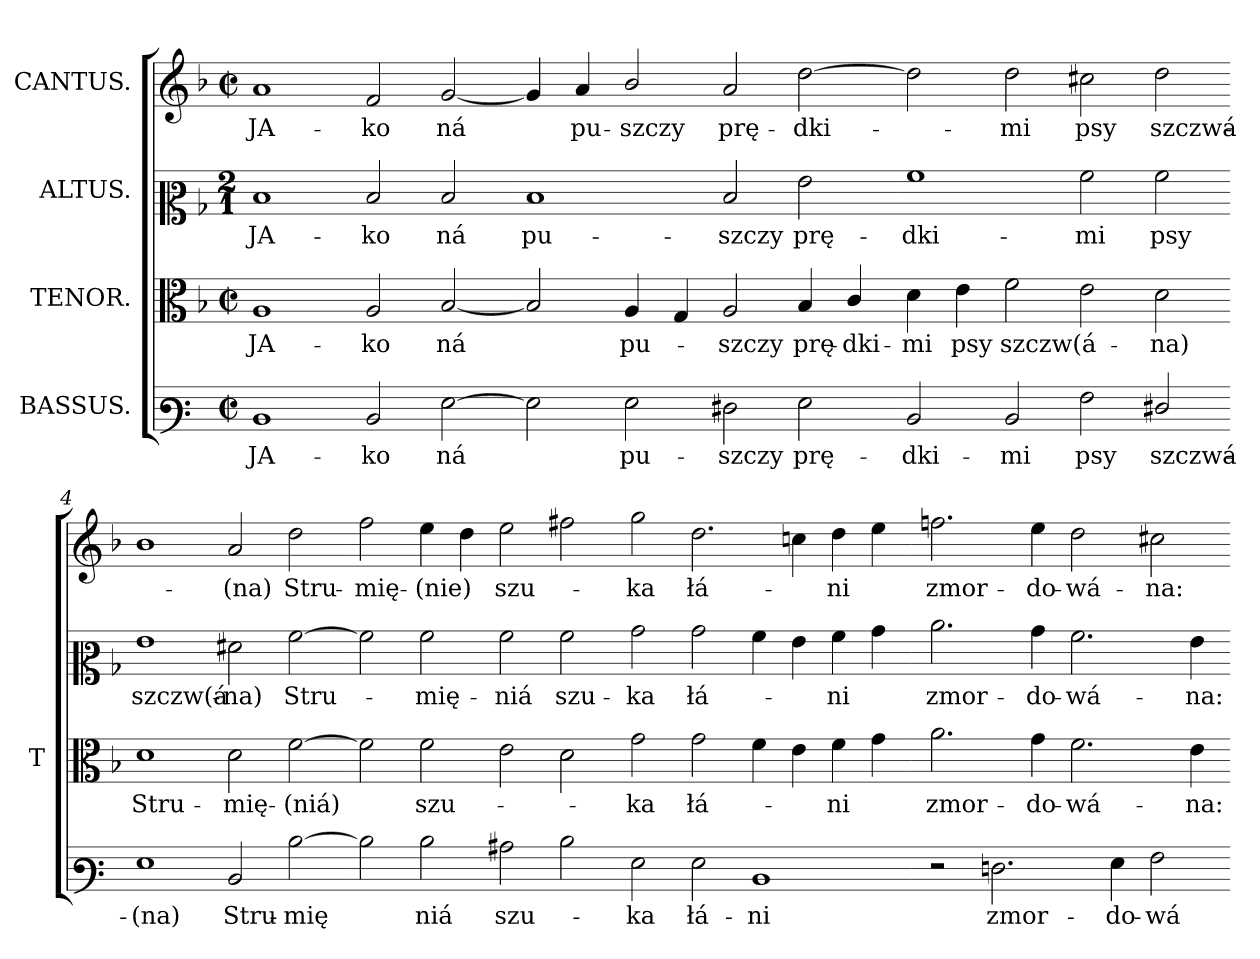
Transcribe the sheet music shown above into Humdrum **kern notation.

**kern	**text	**kern	**text	**kern	**text	**kern	**text
*part4	*part4	*part3	*part3	*part2	*part2	*part1	*part1
*staff4	*staff4	*staff3	*staff3	*staff2	*staff2	*staff1	*staff1
*I"BASSUS.	*	*I"TENOR.	*	*I"ALTUS.	*	*I"CANTUS.	*
*	*	*I'T	*	*	*	*	*
*clefF3	*	*clefC3	*	*clefC2	*	*clefG2	*
*	*	*k[b-]	*	*k[b-]	*	*k[b-]	*
*M2/1	*	*M2/1	*	*M2/1	*	*M2/1	*
*met(c|)	*	*met(c|)	*	*	*	*met(c|)	*
=1	=1	=1	=1	=1	=1	=1	=1
1D/	JA-	1A/	JA-	1d/	JA-	1a/	JA-
2D/	-ko	2A/	-ko	2d/	-ko	2f/	-ko
[2G\	ná	[2B-/	ná	2d/	ná	[2g/	ná
=2-	=2-	=2-	=2-	=2-	=2-	=2-	=2-
2G\]	.	2B-/]	.	1d/	pu-	4g/]	.
.	.	.	.	.	.	4a/	pu-
2G\	pu-	4A/	pu-	.	.	2b-/	szczy
.	.	4G/	.	.	.	.	.
2F#X\	-szczy	2A/	-szczy	2d/	-szczy	2a/	prę-
2G\	prę-	4B-/	prę-	2g\	prę-	[2dd\	-dki-
.	.	4c/	-dki-	.	.	.	.
=3-	=3-	=3-	=3-	=3-	=3-	=3-	=3-
2D/	-dki-	4d\	-mi	1a\	-dki-	2dd\]	.
.	.	4e\	psy	.	.	.	.
2D/	-mi	2f\	szczw(á-	.	.	2dd\	-mi
2A\	psy	2e\	.	2a\	-mi	2cc#X\	psy
2F#X/	szczwá-	2d\	-na)	2a\	psy	2dd\	szczwá-
=4-	=4-	=4-	=4-	=4-	=4-	=4-	=4-
1G\	-(na)	1d\	Stru-	1g\	szczw(á-	1b-\	.
2D/	Stru-	2d\	-mię-	2f#X\	-na)	2a/	-(na)
[2d\	-mię	[2f\	-(niá)	[2a\	Stru-	2dd\	Stru-
=5-	=5-	=5-	=5-	=5-	=5-	=5-	=5-
2d\]	.	2f\]	.	2a\]	.	2ff\	-mię-
2d\	-niá	2f\	szu-	2a\	-mię-	4ee\	-(nie)
.	.	.	.	.	.	4dd\	.
2c#X\	szu-	2e\	.	2a\	-niá	2ee\	szu-
2d\	.	2d\	.	2a\	szu-	2ff#X\	.
=6-	=6-	=6-	=6-	=6-	=6-	=6-	=6-
2G\	-ka	2g\	-ka	2b-\	-ka	2gg\	-ka
2G\	łá-	2g\	łá-	2b-\	łá-	2.dd\	łá-
1D/	-ni	4f\	.	4a\	.	.	.
.	.	4e\	.	4g\	.	4ccn\	.
.	.	4f\	-ni	4a\	-ni	4dd\	-ni
.	.	4g\	.	4b-\	.	4ee\	.
=7-	=7-	=7-	=7-	=7-	=7-	=7-	=7-
2r	.	2.a\	zmor-	2.cc\	zmor-	2.ffn\	zmor-
2.Fn\	zmor-	.	.	.	.	.	.
.	.	4g\	-do-	4b-\	-do-	4ee\	-do-
.	.	2.f\	-wá-	2.a\	-wá-	2dd\	-wá-
4G\	-do-	.	.	.	.	.	.
2A\	wá-	.	.	.	.	2cc#X\	-na:
.	.	4e\	-na:	4g\	-na:	.	.
=-	=-	=-	=-	=-	=-	=-	=-
*-	*-	*-	*-	*-	*-	*-	*-
